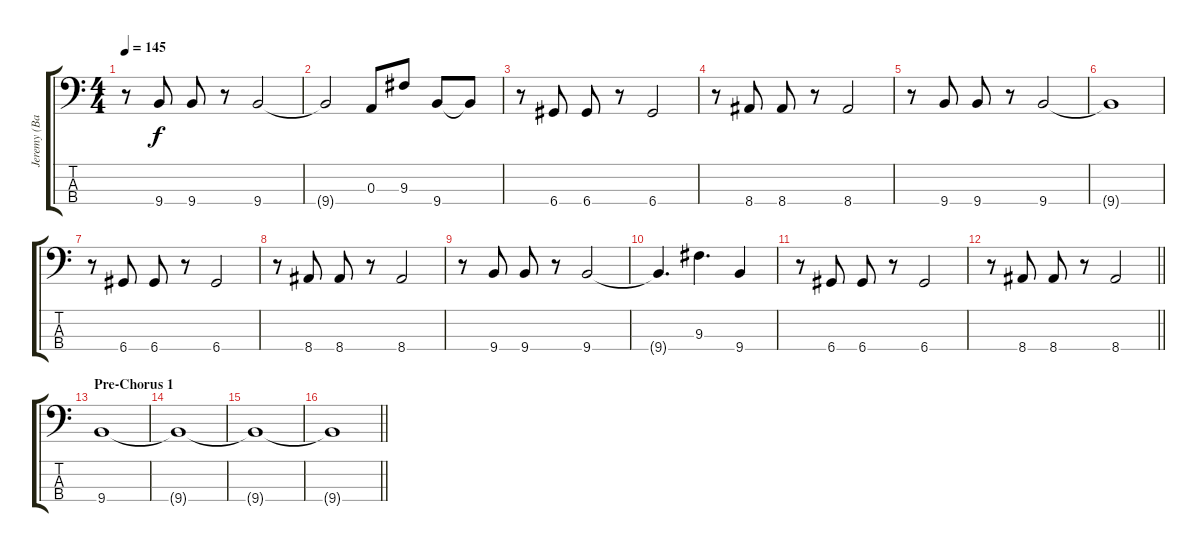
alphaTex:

\track ("Jeremy (Bass)" "Jeremy (Ba") {instrument electricbasspick}
\staff {score tabs}
\tuning (G2 D2 A1 D1) {hide}
\ts (4 4)
\tempo 145
\clef f4
\ks c
r.8{dy f} 9.4.8 9.4.8 r.8 9.4.2 |
9.4{t}.2 0.3.8 9.3.8 9.4.8 9.4{t}.8 |
r.8 6.4.8 6.4.8 r.8 6.4.2 |
r.8 8.4.8 8.4.8 r.8 8.4.2 |
r.8 9.4.8 9.4.8 r.8 9.4.2 |
9.4{t}.1 |
r.8 6.4.8 6.4.8 r.8 6.4.2 |
r.8 8.4.8 8.4.8 r.8 8.4.2 |
r.8 9.4.8 9.4.8 r.8 9.4.2 |
9.4{t}.4{d} 9.3.4{d} 9.4.4 |
r.8 6.4.8 6.4.8 r.8 6.4.2 |
\barLineRight lightlight
r.8 8.4.8 8.4.8 r.8 8.4.2 |
\section ("" "Pre-Chorus 1")
9.4.1 |
9.4{t}.1 |
9.4{t}.1 |
\barLineRight lightlight
9.4{t}.1
